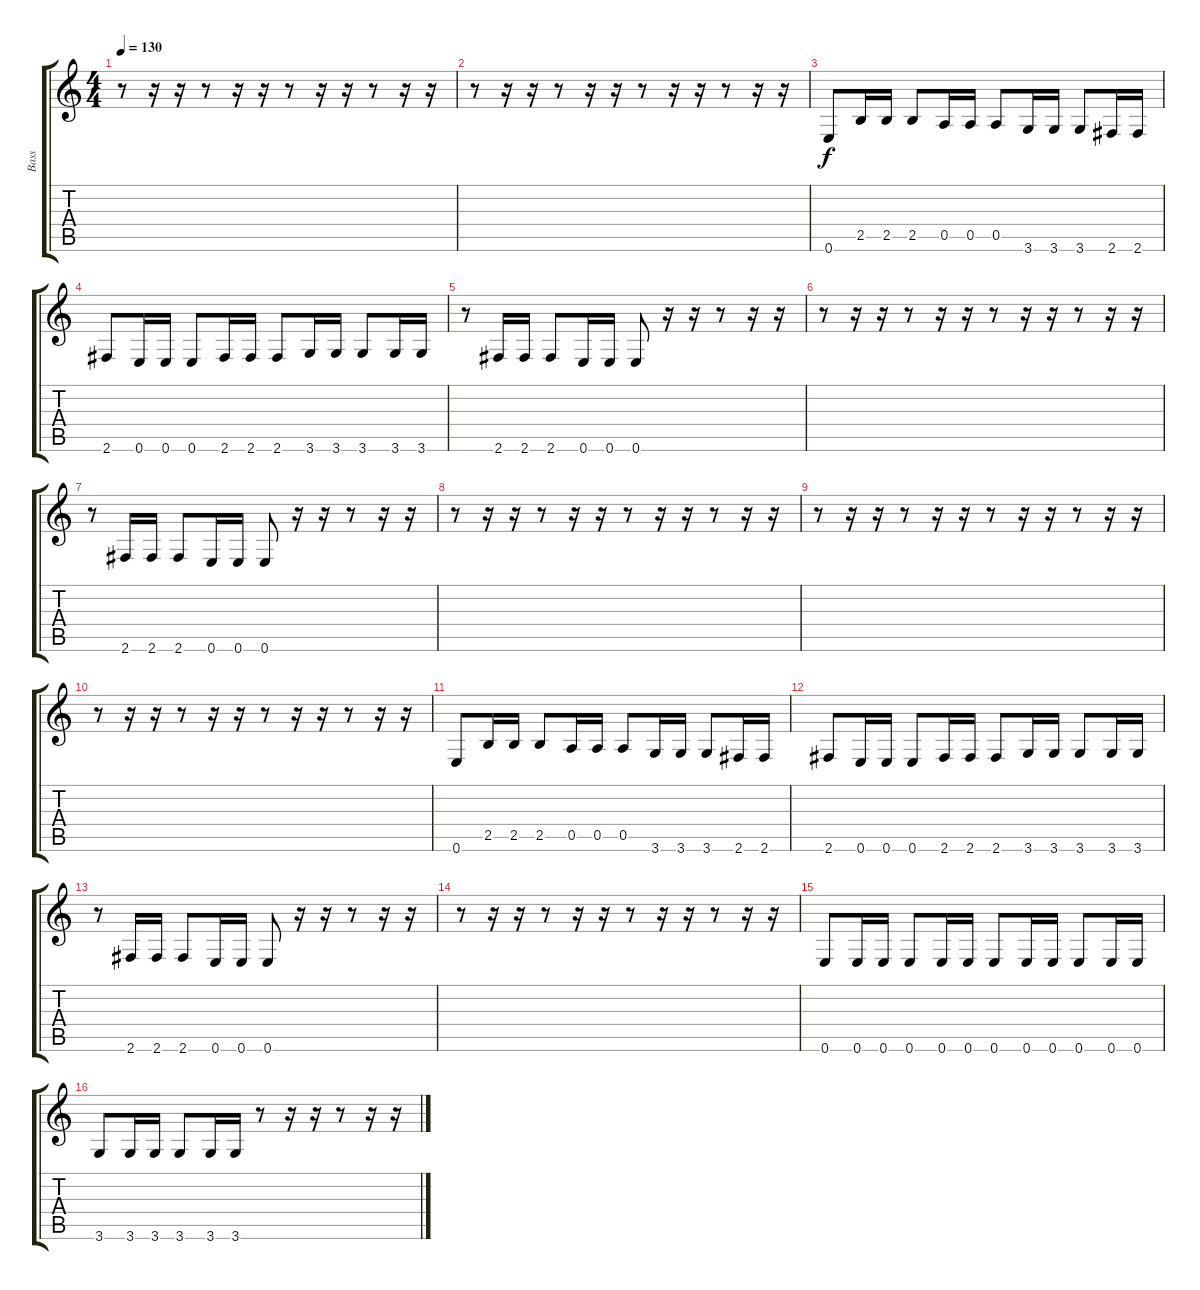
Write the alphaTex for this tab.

\track ("Bass" "Bass") {instrument electricbassfinger}
\staff {score tabs}
\tuning (E4 B3 G3 D3 A2 E2) {hide}
\ts (4 4)
\tempo 130
\clef g2
\ks c
r.8{dy f} r.16 r.16 r.8 r.16 r.16 r.8 r.16 r.16 r.8 r.16 r.16 |
r.8 r.16 r.16 r.8 r.16 r.16 r.8 r.16 r.16 r.8 r.16 r.16 |
0.6.8 2.5.16 2.5.16 2.5.8 0.5.16 0.5.16 0.5.8 3.6.16 3.6.16 3.6.8 2.6.16 2.6.16 |
2.6.8 0.6.16 0.6.16 0.6.8 2.6.16 2.6.16 2.6.8 3.6.16 3.6.16 3.6.8 3.6.16 3.6.16 |
r.8 2.6.16 2.6.16 2.6.8 0.6.16 0.6.16 0.6.8 r.16 r.16 r.8 r.16 r.16 |
r.8 r.16 r.16 r.8 r.16 r.16 r.8 r.16 r.16 r.8 r.16 r.16 |
r.8 2.6.16 2.6.16 2.6.8 0.6.16 0.6.16 0.6.8 r.16 r.16 r.8 r.16 r.16 |
r.8 r.16 r.16 r.8 r.16 r.16 r.8 r.16 r.16 r.8 r.16 r.16 |
r.8 r.16 r.16 r.8 r.16 r.16 r.8 r.16 r.16 r.8 r.16 r.16 |
r.8 r.16 r.16 r.8 r.16 r.16 r.8 r.16 r.16 r.8 r.16 r.16 |
0.6.8 2.5.16 2.5.16 2.5.8 0.5.16 0.5.16 0.5.8 3.6.16 3.6.16 3.6.8 2.6.16 2.6.16 |
2.6.8 0.6.16 0.6.16 0.6.8 2.6.16 2.6.16 2.6.8 3.6.16 3.6.16 3.6.8 3.6.16 3.6.16 |
r.8 2.6.16 2.6.16 2.6.8 0.6.16 0.6.16 0.6.8 r.16 r.16 r.8 r.16 r.16 |
r.8 r.16 r.16 r.8 r.16 r.16 r.8 r.16 r.16 r.8 r.16 r.16 |
0.6.8 0.6.16 0.6.16 0.6.8 0.6.16 0.6.16 0.6.8 0.6.16 0.6.16 0.6.8 0.6.16 0.6.16 |
3.6.8 3.6.16 3.6.16 3.6.8 3.6.16 3.6.16 r.8 r.16 r.16 r.8 r.16 r.16
